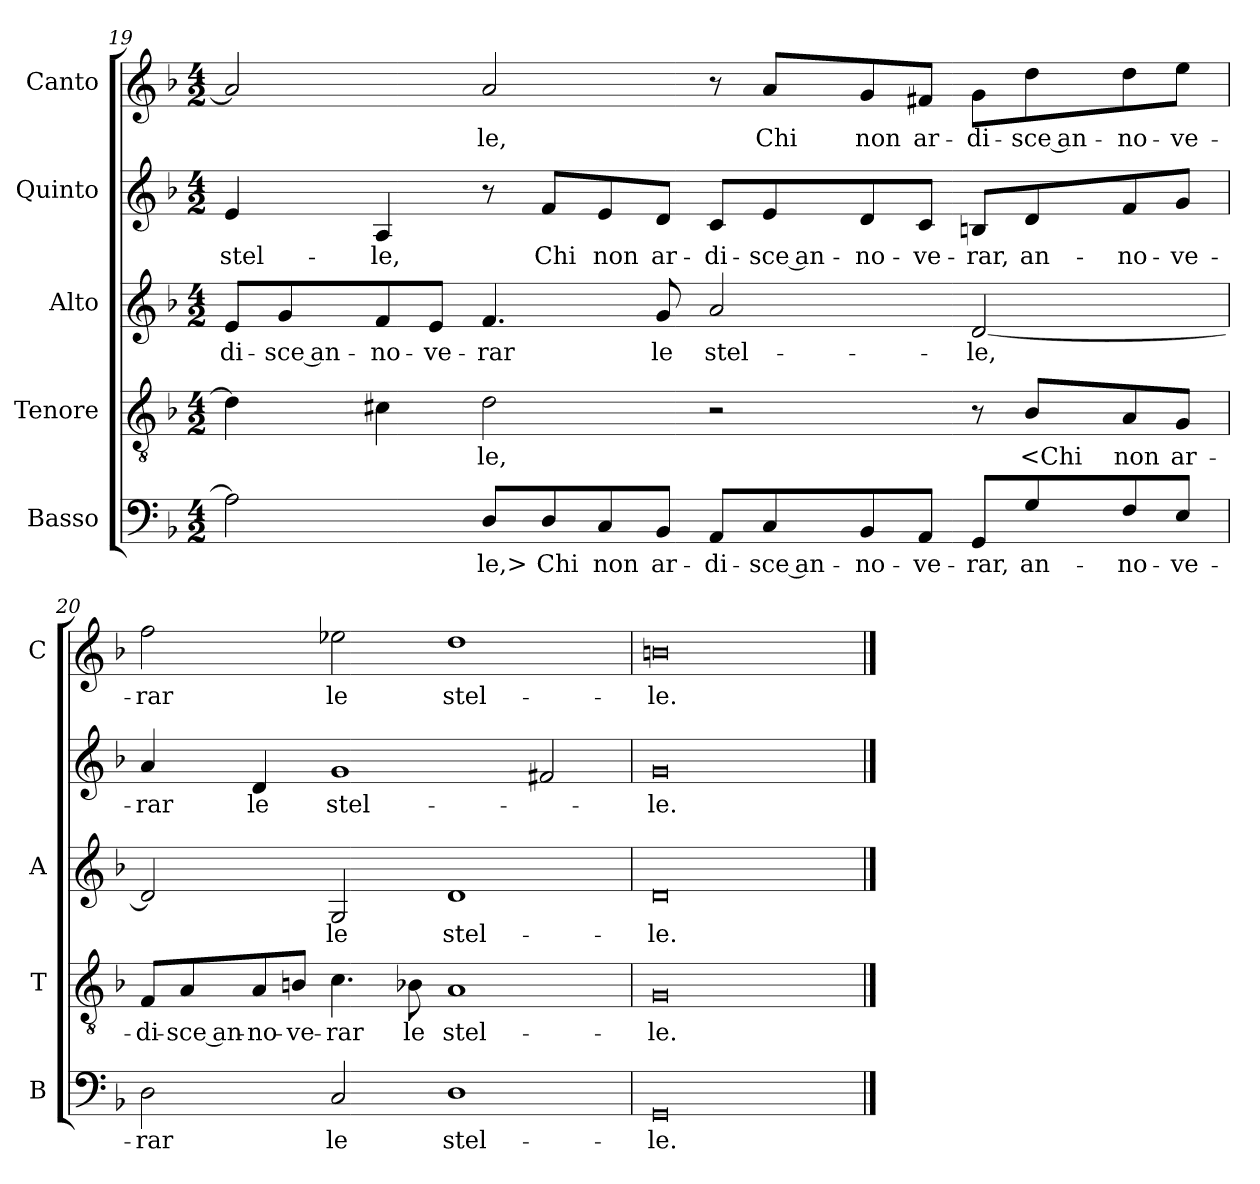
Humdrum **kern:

**kern	**text	**kern	**text	**kern	**text	**kern	**text	**kern	**text
*part5	*part5	*part4	*part4	*part3	*part3	*part2	*part2	*part1	*part1
*staff5	*staff5	*staff4	*staff4	*staff3	*staff3	*staff2	*staff2	*staff1	*staff1
*I"Basso	*	*I"Tenore	*	*I"Alto	*	*I"Quinto	*	*I"Canto	*
*I'B	*	*I'T	*	*I'A	*	*	*	*I'C	*
*clefF4	*	*clefGv2	*	*clefG2	*	*clefG2	*	*clefG2	*
*k[b-]	*	*k[b-]	*	*k[b-]	*	*k[b-]	*	*k[b-]	*
*M4/2	*	*M4/2	*	*M4/2	*	*M4/2	*	*M4/2	*
=19	=19	=19	=19	=19	=19	=19	=19	=19	=19
2A]	.	4d]	.	8e/L	-di-	4e	stel-	2a]	.
.	.	.	.	8g/	-sce an-	.	.	.	.
.	.	4c#X	.	8f/	-no-	4A	-le,	.	.
.	.	.	.	8e/J	-ve-	.	.	.	.
8D/L	-le,>	2d	-le,	4.f	-rar	8r	.	2a	-le,
8D/	Chi	.	.	.	.	8f/L	Chi	.	.
8C/	non	.	.	.	.	8e/	non	.	.
8BB-/J	ar-	.	.	8g	le	8d/J	ar-	.	.
8AA/L	-di-	2r	.	2a	stel-	8c/L	-di-	8r	.
8C/	-sce an-	.	.	.	.	8e/	-sce an-	8a/L	Chi
8BB-/	-no-	.	.	.	.	8d/	-no-	8g/	non
8AA/J	-ve-	.	.	.	.	8c/J	-ve-	8f#X/J	ar-
8GG/L	-rar,	8r	.	[2d	-le,	8Bn/L	-rar,	8g\L	-di-
8G/	an-	8B-/L	<Chi	.	.	8d/	an-	8dd\	-sce an-
8F/	-no-	8A/	non	.	.	8f/	-no-	8dd\	-no-
8E/J	-ve-	8G/J	ar-	.	.	8g/J	-ve-	8ee\J	-ve-
=20	=20	=20	=20	=20	=20	=20	=20	=20	=20
2D	-rar	8F/L	-di-	2d]	.	4a	-rar	2ff	-rar
.	.	8A/	-sce an-	.	.	.	.	.	.
.	.	8A/	-no-	.	.	4d	le	.	.
.	.	8Bn/J	-ve-	.	.	.	.	.	.
2C	le	4.c	-rar	2G	le	1g	stel-	2ee-X	le
.	.	8B-X	le	.	.	.	.	.	.
1D	stel-	1A	stel-	1d	stel-	.	.	1dd	stel-
.	.	.	.	.	.	2f#X	.	.	.
=21	=21	=21	=21	=21	=21	=21	=21	=21	=21
0GG	-le.	0G	-le.	0d	-le.	0g	-le.	0bn	-le.
==	==	==	==	==	==	==	==	==	==
*-	*-	*-	*-	*-	*-	*-	*-	*-	*-
